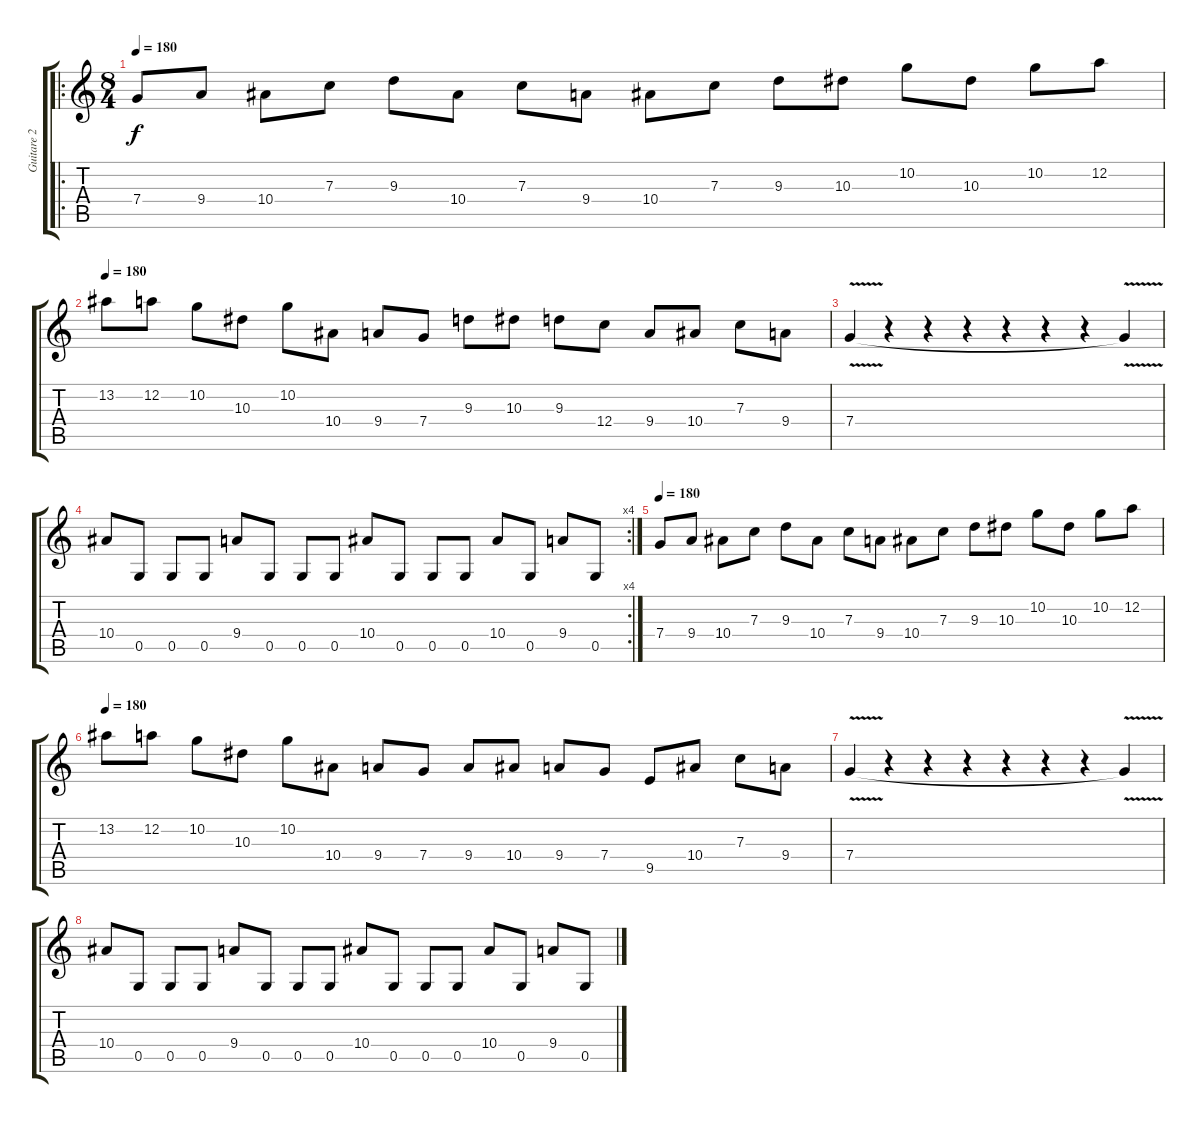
\track ("Guitare 2" "Guitare 2") {instrument distortionguitar}
\staff {score tabs}
\tuning (D4 A3 F3 C3 G2 D2) {hide}
\ro
\ts (8 4)
\tempo 170
\tempo 180
\clef g2
\ks c
7.4.8{dy f} 9.4.8 10.4.8 7.3.8 9.3.8 10.4.8 7.3.8 9.4.8 10.4.8 7.3.8 9.3.8 10.3.8 10.2.8 10.3.8 10.2.8 12.2.8 |
\tempo 180
13.2.8 12.2.8 10.2.8 10.3.8 10.2.8 10.4.8 9.4.8 7.4.8 9.3.8 10.3.8 9.3.8 12.4.8 9.4.8 10.4.8 7.3.8 9.4.8 |
7.4{v}.4 r.4 r.4 r.4 r.4 r.4 r.4 7.4{t}.4 |
\rc 4
10.4.8 0.5.8 0.5.8 0.5.8 9.4.8 0.5.8 0.5.8 0.5.8 10.4.8 0.5.8 0.5.8 0.5.8 10.4.8 0.5.8 9.4.8 0.5.8 |
\tempo 170
\tempo 180
7.4.8 9.4.8 10.4.8 7.3.8 9.3.8 10.4.8 7.3.8 9.4.8 10.4.8 7.3.8 9.3.8 10.3.8 10.2.8 10.3.8 10.2.8 12.2.8 |
\tempo 180
13.2.8 12.2.8 10.2.8 10.3.8 10.2.8 10.4.8 9.4.8 7.4.8 9.4.8 10.4.8 9.4.8 7.4.8 9.5.8 10.4.8 7.3.8 9.4.8 |
7.4{v}.4 r.4 r.4 r.4 r.4 r.4 r.4 7.4{t}.4 |
10.4.8 0.5.8 0.5.8 0.5.8 9.4.8 0.5.8 0.5.8 0.5.8 10.4.8 0.5.8 0.5.8 0.5.8 10.4.8 0.5.8 9.4.8 0.5.8
